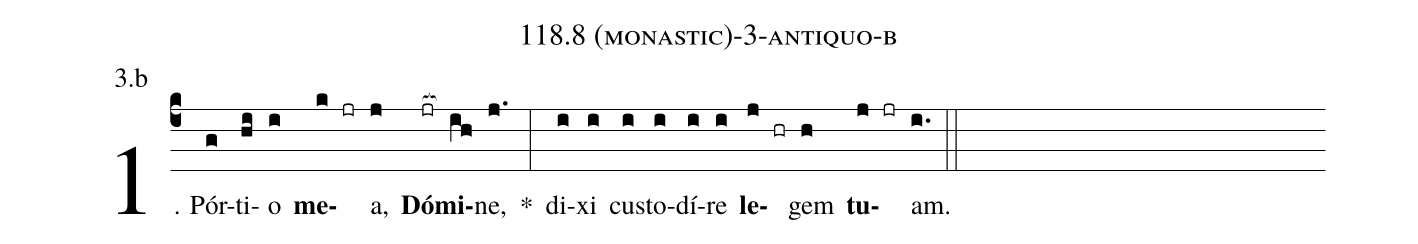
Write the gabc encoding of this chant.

name: 118.8 (monastic)-3-antiquo-b;
annotation: 3.b;
%%
(c4)1. Pór(g)ti(hi)o(i) <b>me</b>(k jr)a,(j) <b>Dó</b>(jr[ocb:1{])<b>mi</b>(ih[ocb:0}])ne,(j.) *(:) di(i)xi(i) cus(i)to(i)dí(i)re(i) <b>le</b>(j hr)gem(h) <b>tu</b>(j jr)am.(i.) (::)
